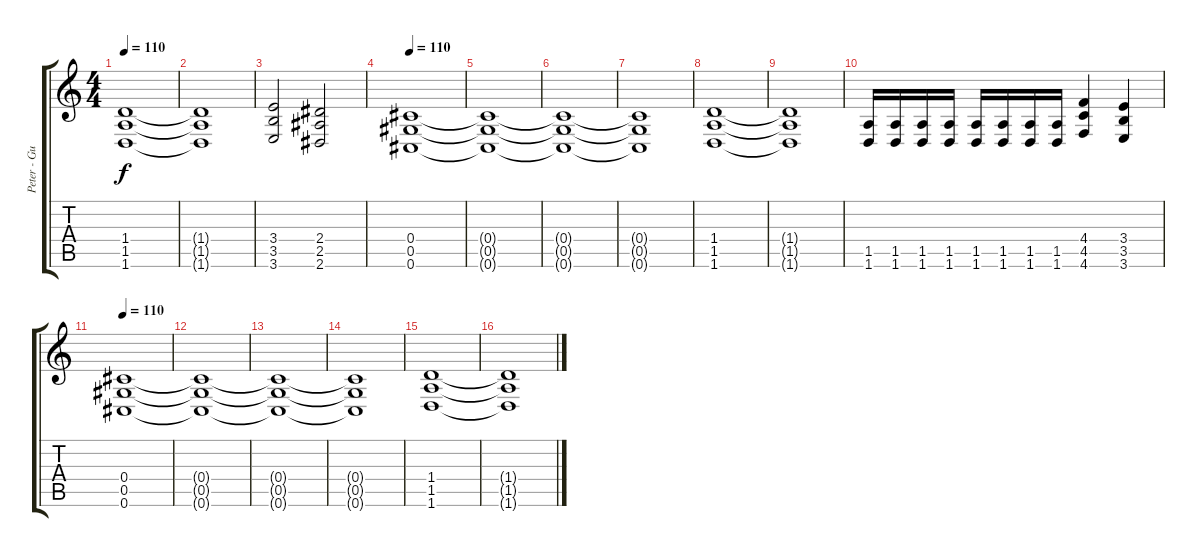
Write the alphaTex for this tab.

\track ("Peter - Guitar" "Peter - Gu") {instrument distortionguitar}
\staff {score tabs}
\tuning (Eb4 Bb3 Gb3 Db3 Ab2 Db2) {hide}
\ts (4 4)
\tempo 110
\clef g2
\ks c
(1.4{t} 1.5{t} 1.6{t}).1{dy f} |
(1.4{t} 1.5{t} 1.6{t}).1 |
(3.4 3.5 3.6).2 (2.4 2.5 2.6).2 |
\tempo 110
(0.4 0.5 0.6).1 |
(0.4{t} 0.5{t} 0.6{t}).1 |
(0.4{t} 0.5{t} 0.6{t}).1 |
(0.4{t} 0.5{t} 0.6{t}).1 |
(1.4 1.5 1.6).1 |
(1.4{t} 1.5{t} 1.6{t}).1 |
(1.5 1.6).16 (1.5 1.6).16 (1.5 1.6).16 (1.5 1.6).16 (1.5 1.6).16 (1.5 1.6).16 (1.5 1.6).16 (1.5 1.6).16 (4.4 4.5 4.6).4 (3.4 3.5 3.6).4 |
\tempo 110
(0.4 0.5 0.6).1 |
(0.4{t} 0.5{t} 0.6{t}).1 |
(0.4{t} 0.5{t} 0.6{t}).1 |
(0.4{t} 0.5{t} 0.6{t}).1 |
(1.4 1.5 1.6).1 |
(1.4{t} 1.5{t} 1.6{t}).1
